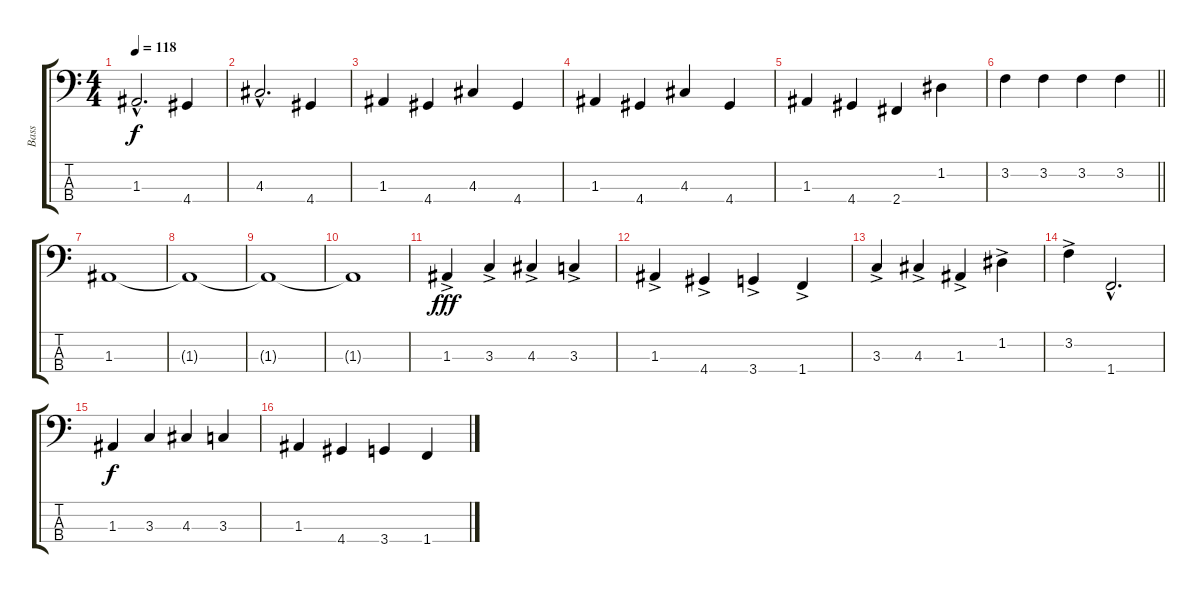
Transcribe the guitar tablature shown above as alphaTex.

\track ("Bass" "Bass") {instrument electricbasspick}
\staff {score tabs}
\tuning (G2 D2 A1 E1) {hide}
\ts (4 4)
\tempo 118
\clef f4
\ks c
1.3{hac}.2{d dy f} 4.4.4 |
4.3{hac}.2{d} 4.4.4 |
1.3.4 4.4.4 4.3.4 4.4.4 |
1.3.4 4.4.4 4.3.4 4.4.4 |
1.3.4 4.4.4 2.4.4 1.2.4 |
\barLineRight lightlight
3.2.4 3.2.4 3.2.4 3.2.4 |
1.3.1{volume 7} |
1.3{t}.1 |
1.3{t}.1 |
1.3{t}.1 |
1.3{ac}.4{dy fff volume 16 instrument slapbass1} 3.3{ac}.4 4.3{ac}.4 3.3{ac}.4 |
1.3{ac}.4 4.4{ac}.4 3.4{ac}.4 1.4{ac}.4 |
3.3{ac}.4 4.3{ac}.4 1.3{ac}.4 1.2{ac}.4 |
3.2{ac}.4 1.4{hac}.2{d} |
1.3.4{dy f volume 13 instrument electricbasspick} 3.3.4 4.3.4 3.3.4 |
1.3.4 4.4.4 3.4.4 1.4.4
